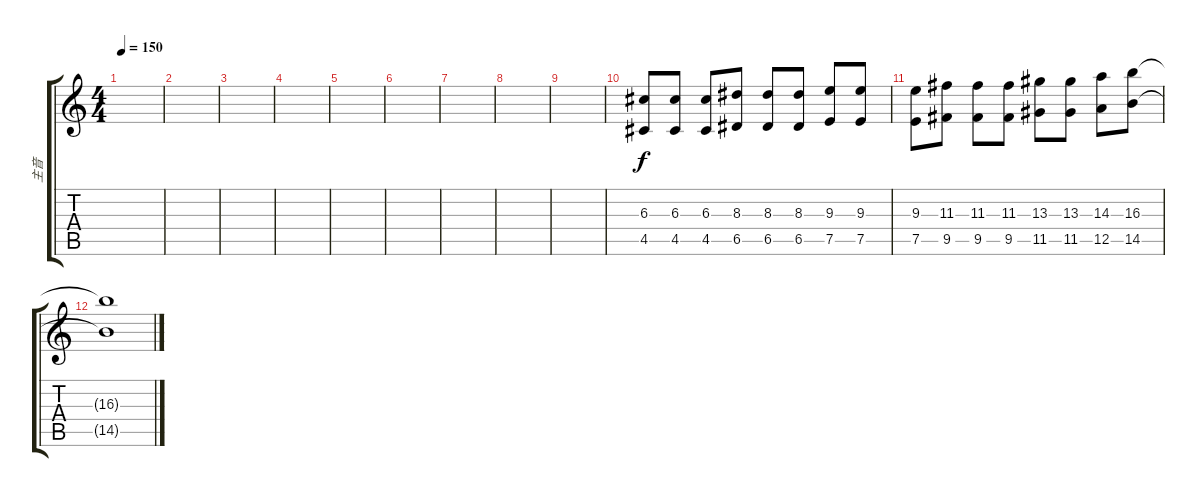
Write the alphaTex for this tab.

\track ("主音" "主音") {instrument distortionguitar}
\staff {score tabs}
\tuning (E4 B3 G3 D3 A2 E2) {hide}
\ts (4 4)
\tempo 150
\clef g2
\ks c
|
|
|
|
|
|
|
|
|
(6.3 4.5).8{volume 12 instrument distortionguitar} (6.3 4.5).8 (6.3 4.5).8 (8.3 6.5).8 (8.3 6.5).8 (8.3 6.5).8 (9.3 7.5).8 (9.3 7.5).8 |
(9.3 7.5).8 (11.3 9.5).8 (11.3 9.5).8 (11.3 9.5).8 (13.3 11.5).8 (13.3 11.5).8 (14.3 12.5).8 (16.3 14.5).8 |
(16.3{t} 14.5{t}).1
